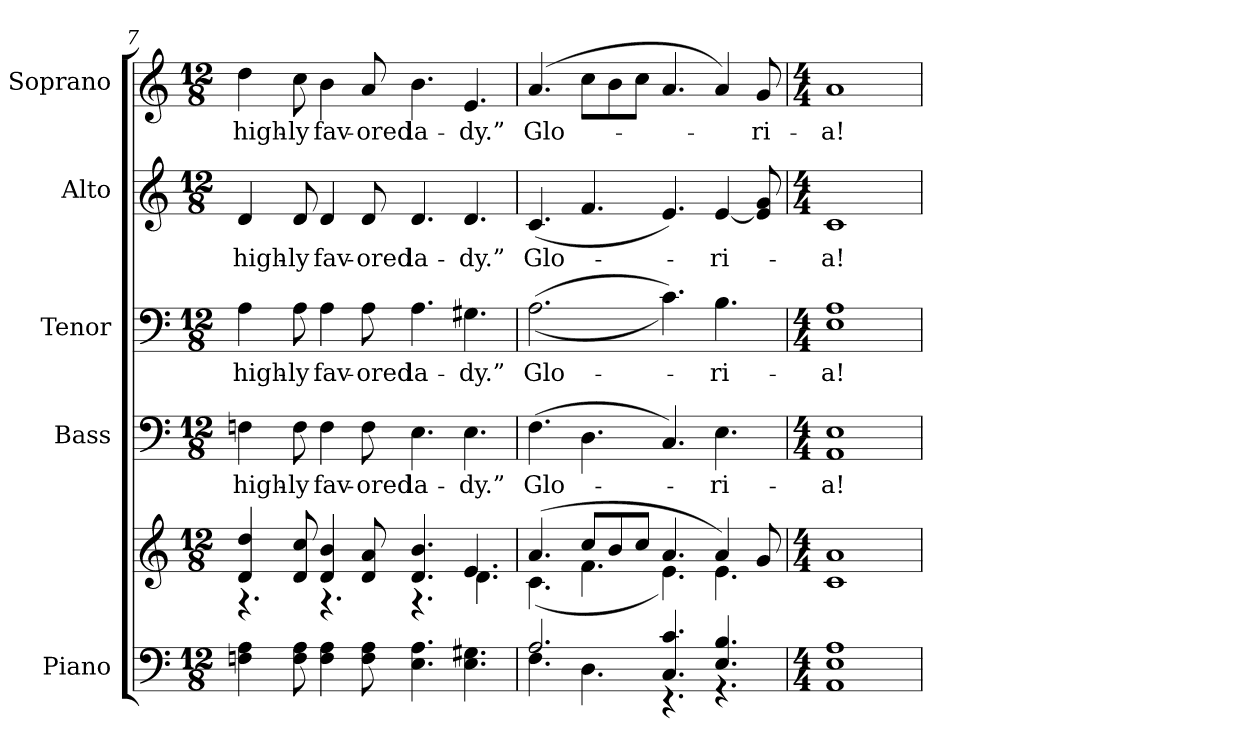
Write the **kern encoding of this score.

**kern	**kern	**kern	**text	**kern	**text	**kern	**text	**kern	**text
*part5	*part5	*part4	*part4	*part3	*part3	*part2	*part2	*part1	*part1
*staff6	*staff5	*staff4	*staff4	*staff3	*staff3	*staff2	*staff2	*staff1	*staff1
*I"Piano	*	*I"Bass	*	*I"Tenor	*	*I"Alto	*	*I"Soprano	*
*I'Pno.	*	*I'B.	*	*I'T.	*	*I'A.	*	*I'S.	*
!!LO:PB:g=z
*clefF4	*clefG2	*clefF4	*	*clefF4	*	*clefG2	*	*clefG2	*
*k[]	*k[]	*k[]	*	*k[]	*	*k[]	*	*k[]	*
*C:	*C:	*C:	*	*C:	*	*C:	*	*C:	*
*M12/8	*M12/8	*M12/8	*	*M12/8	*	*M12/8	*	*M12/8	*
=7	=7	=7	=7	=7	=7	=7	=7	=7	=7
*	*^	*	*	*	*	*	*	*	*
!	!	!	!	!LO:LY:b:color=#000000	!	!	!	!	!	!
!	!	!	!	!	!	!LO:LY:b:color=#000000	!	!	!	!
!	!	!	!	!	!	!	!	!LO:LY:b:color=#000000	!	!
!	!	!	!	!	!	!	!	!	!	!LO:LY:b:color=#000000
4Fni\ 4Ai	4di/ 4ddi	4.r	4Fni\	high-	4Ai\	high-	4di/	high-	4ddi\	high-
!	!	!	!	!LO:LY:b:color=#000000	!	!	!	!	!	!
!	!	!	!	!	!	!LO:LY:b:color=#000000	!	!	!	!
!	!	!	!	!	!	!	!	!LO:LY:b:color=#000000	!	!
!	!	!	!	!	!	!	!	!	!	!LO:LY:b:color=#000000
8Fi\ 8Ai	8di/ 8cci	.	8Fi\	-ly	8Ai\	-ly	8di/	-ly	8cci\	-ly
!	!	!	!	!LO:LY:b:color=#000000	!	!	!	!	!	!
!	!	!	!	!	!	!LO:LY:b:color=#000000	!	!	!	!
!	!	!	!	!	!	!	!	!LO:LY:b:color=#000000	!	!
!	!	!	!	!	!	!	!	!	!	!LO:LY:b:color=#000000
4Fi\ 4Ai	4di/ 4bi	4.r	4Fi\	fav-	4Ai\	fav-	4di/	fav-	4bi\	fav-
!	!	!	!	!LO:LY:b:color=#000000	!	!	!	!	!	!
!	!	!	!	!	!	!LO:LY:b:color=#000000	!	!	!	!
!	!	!	!	!	!	!	!	!LO:LY:b:color=#000000	!	!
!	!	!	!	!	!	!	!	!	!	!LO:LY:b:color=#000000
8Fi\ 8Ai	8di/ 8ai	.	8Fi\	-ored	8Ai\	-ored	8di/	-ored	8ai/	-ored
!	!	!	!	!LO:LY:b:color=#000000	!	!	!	!	!	!
!	!	!	!	!	!	!LO:LY:b:color=#000000	!	!	!	!
!	!	!	!	!	!	!	!	!LO:LY:b:color=#000000	!	!
!	!	!	!	!	!	!	!	!	!	!LO:LY:b:color=#000000
4.Ei\ 4.Ai	4.di/ 4.bi	4.r	4.Ei\	la-	4.Ai\	la-	4.di/	la-	4.bi\	la-
!	!	!	!	!LO:LY:b:color=#000000	!	!	!	!	!	!
!	!	!	!	!	!	!LO:LY:b:color=#000000	!	!	!	!
!	!	!	!	!	!	!	!	!LO:LY:b:color=#000000	!	!
!	!	!	!	!	!	!	!	!	!	!LO:LY:b:color=#000000
4.Ei\ 4.G#Xi	4.ei/	4.di\	4.Ei\	-dy.”	4.G#Xi\	-dy.”	4.di/	-dy.”	4.ei/	-dy.”
!!LO:PB:g=z
=8	=8	=8	=8	=8	=8	=8	=8	=8	=8	=8
*^	*	*	*	*	*	*	*	*	*	*
!	!	!	!	!	!LO:LY:b:color=#000000	!	!	!	!	!	!
!	!	!	!	!	!	!	!LO:LY:b:color=#000000	!	!	!	!
!	!	!	!	!	!	!	!	!	!LO:LY:b:color=#000000	!	!
!	!	!	!	!	!	!	!	!	!	!	!LO:LY:b:color=#000000
2.Ai/	4.Fi\	(4.ai/	(4.ci\	(4.Fi\	Glo-	((2.Ai\	Glo-	(4.ci/	Glo-	(4.ai/	Glo-
.	4.Di\	8cci/L	4.fi\	4.Di\	.	.	.	4.fi/	.	8cci\L	.
.	.	8bi/	.	.	.	.	.	.	.	8bi\	.
.	.	8cci/J	.	.	.	.	.	.	.	8cci\J	.
4.Ci/ 4.ci	4.r	4.ai/	4.ei\)	4.Ci/)	.	4.ci\))	.	4.ei/)	.	4.ai/	.
!	!	!	!	!	!LO:LY:b:color=#000000	!	!	!	!	!	!
!	!	!	!	!	!	!	!LO:LY:b:color=#000000	!	!	!	!
!	!	!	!	!	!	!	!	!	!LO:LY:b:color=#000000	!	!
4.Ei/ 4.Bi	4.r	4ai/)	4.ei\	4.Ei\	-ri-	4.Bi\	-ri-	[<4ei/	-ri-	4ai/)	.
!	!	!	!	!	!	!	!	!	!	!	!LO:LY:b:color=#000000
.	.	8gi/	.	.	.	.	.	8ei/] 8gi	.	8gi/	-ri-
*v	*v	*	*	*	*	*	*	*	*	*	*
*	*v	*v	*	*	*	*	*	*	*	*
!!LO:PB:g=z
=9	=9	=9	=9	=9	=9	=9	=9	=9	=9
*M4/4	*M4/4	*M4/4	*	*M4/4	*	*M4/4	*	*M4/4	*
!	!	!	!LO:LY:b:color=#000000	!	!	!	!	!	!
!	!	!	!	!	!LO:LY:b:color=#000000	!	!	!	!
!	!	!	!	!	!	!	!LO:LY:b:color=#000000	!	!
!	!	!	!	!	!	!	!	!	!LO:LY:b:color=#000000
1AAi 1Ei 1Ai	1ci 1ai	1AAi 1Ei	-a!	1Ei 1Ai	-a!	1ci	-a!	1ai	-a!
=	=	=	=	=	=	=	=	=	=
*-	*-	*-	*-	*-	*-	*-	*-	*-	*-
